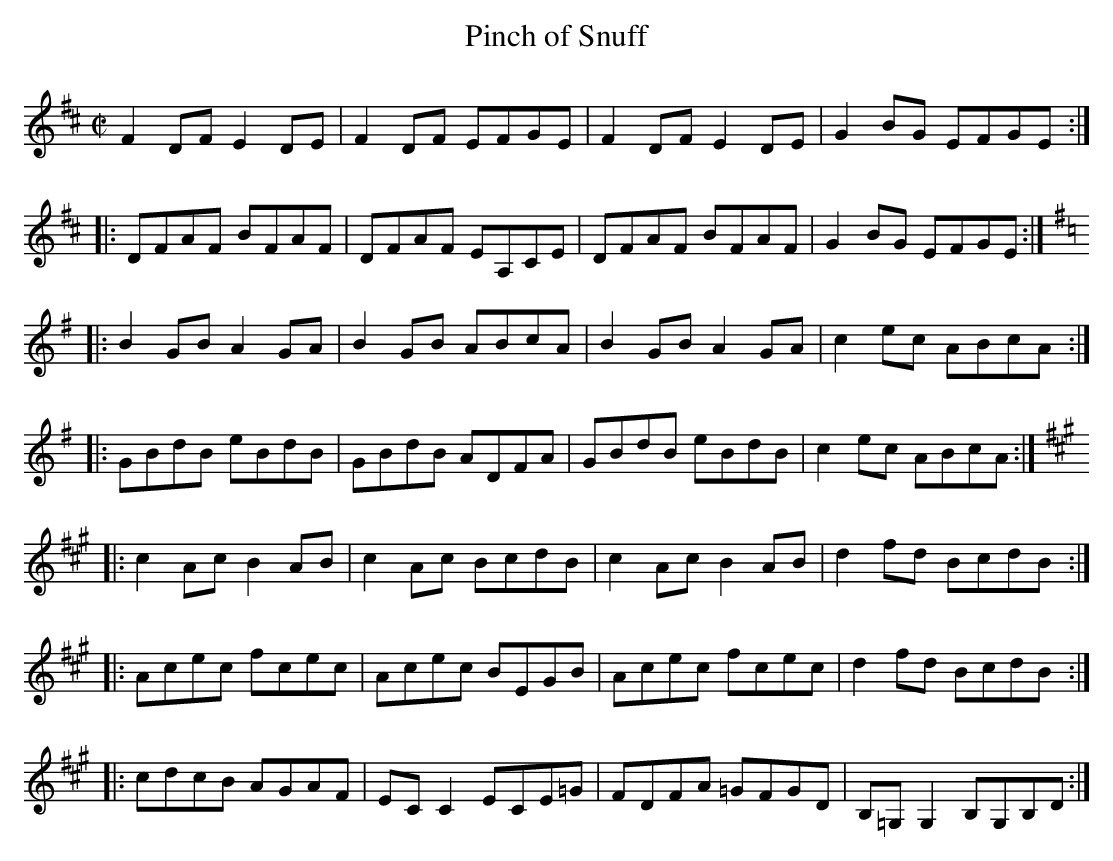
X:1
T:Pinch of Snuff
M:C|
K:D
F2DF E2DE|F2DF EFGE|F2DF E2DE|G2BG EFGE:|
|:DFAF BFAF|DFAF EA,CE|DFAF BFAF|G2BG EFGE:|
K:G
|:B2GB A2GA|B2GB ABcA|B2GB A2GA|c2ec ABcA:|
|:GBdB eBdB|GBdB ADFA|GBdB eBdB|c2ec ABcA:|
K:A
|:c2Ac B2AB|c2Ac BcdB|c2Ac B2AB|d2fd BcdB:|
|:Acec fcec|Acec BEGB|Acec fcec|d2fd BcdB:|
|:cdcB AGAF|ECC2 ECE=G|FDFA =GFGD|B,=G,G,2 B,G,B,D:|
